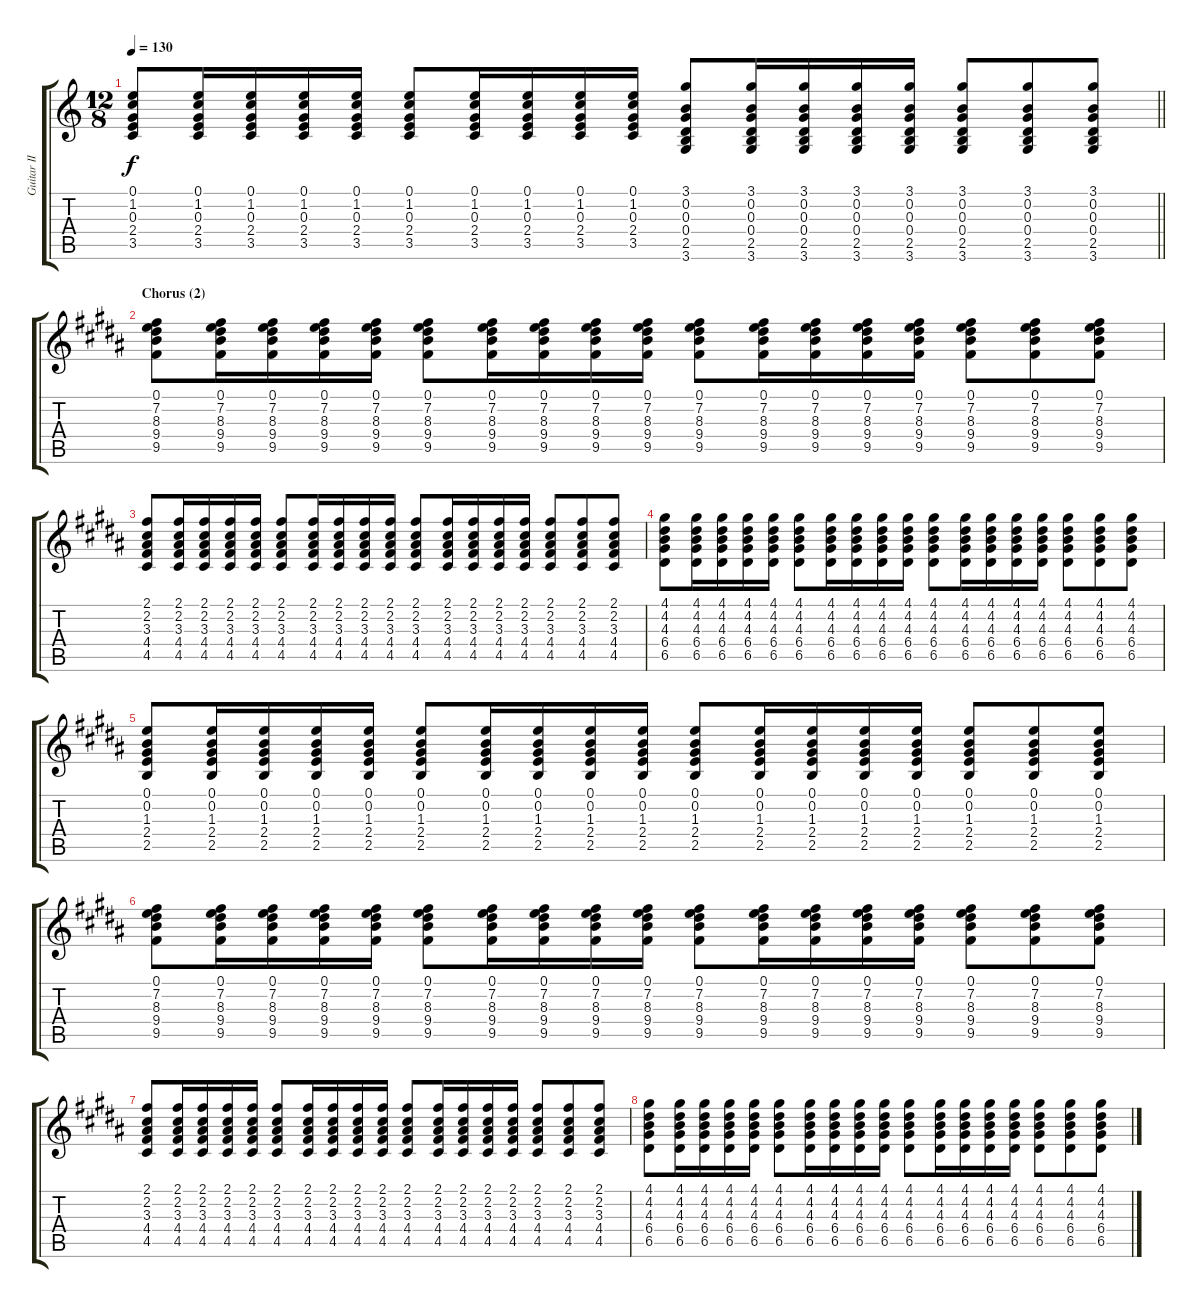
\track ("Guitar II (Jun)" "Guitar II ") {instrument acousticguitarsteel}
\staff {score tabs}
\tuning (E4 B3 G3 D3 A2 E2) {hide}
\ts (12 8)
\tempo 130
\clef g2
\barLineRight lightlight
\ks c
(0.1 1.2 0.3 2.4 3.5).8{dy f} (0.1 1.2 0.3 2.4 3.5).16 (0.1 1.2 0.3 2.4 3.5).16 (0.1 1.2 0.3 2.4 3.5).16 (0.1 1.2 0.3 2.4 3.5).16 (0.1 1.2 0.3 2.4 3.5).8 (0.1 1.2 0.3 2.4 3.5).16 (0.1 1.2 0.3 2.4 3.5).16 (0.1 1.2 0.3 2.4 3.5).16 (0.1 1.2 0.3 2.4 3.5).16 (3.1 0.2 0.3 0.4 2.5 3.6).8 (3.1 0.2 0.3 0.4 2.5 3.6).16 (3.1 0.2 0.3 0.4 2.5 3.6).16 (3.1 0.2 0.3 0.4 2.5 3.6).16 (3.1 0.2 0.3 0.4 2.5 3.6).16 (3.1 0.2 0.3 0.4 2.5 3.6).8 (3.1 0.2 0.3 0.4 2.5 3.6).8 (3.1 0.2 0.3 0.4 2.5 3.6).8 |
\section ("" "Chorus (2)")
\ks b
(0.1 7.2 8.3 9.4 9.5).8 (0.1 7.2 8.3 9.4 9.5).16 (0.1 7.2 8.3 9.4 9.5).16 (0.1 7.2 8.3 9.4 9.5).16 (0.1 7.2 8.3 9.4 9.5).16 (0.1 7.2 8.3 9.4 9.5).8 (0.1 7.2 8.3 9.4 9.5).16 (0.1 7.2 8.3 9.4 9.5).16 (0.1 7.2 8.3 9.4 9.5).16 (0.1 7.2 8.3 9.4 9.5).16 (0.1 7.2 8.3 9.4 9.5).8 (0.1 7.2 8.3 9.4 9.5).16 (0.1 7.2 8.3 9.4 9.5).16 (0.1 7.2 8.3 9.4 9.5).16 (0.1 7.2 8.3 9.4 9.5).16 (0.1 7.2 8.3 9.4 9.5).8 (0.1 7.2 8.3 9.4 9.5).8 (0.1 7.2 8.3 9.4 9.5).8 |
(2.1 2.2 3.3 4.4 4.5).8 (2.1 2.2 3.3 4.4 4.5).16 (2.1 2.2 3.3 4.4 4.5).16 (2.1 2.2 3.3 4.4 4.5).16 (2.1 2.2 3.3 4.4 4.5).16 (2.1 2.2 3.3 4.4 4.5).8 (2.1 2.2 3.3 4.4 4.5).16 (2.1 2.2 3.3 4.4 4.5).16 (2.1 2.2 3.3 4.4 4.5).16 (2.1 2.2 3.3 4.4 4.5).16 (2.1 2.2 3.3 4.4 4.5).8 (2.1 2.2 3.3 4.4 4.5).16 (2.1 2.2 3.3 4.4 4.5).16 (2.1 2.2 3.3 4.4 4.5).16 (2.1 2.2 3.3 4.4 4.5).16 (2.1 2.2 3.3 4.4 4.5).8 (2.1 2.2 3.3 4.4 4.5).8 (2.1 2.2 3.3 4.4 4.5).8 |
(4.1 4.2 4.3 6.4 6.5).8 (4.1 4.2 4.3 6.4 6.5).16 (4.1 4.2 4.3 6.4 6.5).16 (4.1 4.2 4.3 6.4 6.5).16 (4.1 4.2 4.3 6.4 6.5).16 (4.1 4.2 4.3 6.4 6.5).8 (4.1 4.2 4.3 6.4 6.5).16 (4.1 4.2 4.3 6.4 6.5).16 (4.1 4.2 4.3 6.4 6.5).16 (4.1 4.2 4.3 6.4 6.5).16 (4.1 4.2 4.3 6.4 6.5).8 (4.1 4.2 4.3 6.4 6.5).16 (4.1 4.2 4.3 6.4 6.5).16 (4.1 4.2 4.3 6.4 6.5).16 (4.1 4.2 4.3 6.4 6.5).16 (4.1 4.2 4.3 6.4 6.5).8 (4.1 4.2 4.3 6.4 6.5).8 (4.1 4.2 4.3 6.4 6.5).8 |
(0.1 0.2 1.3 2.4 2.5).8 (0.1 0.2 1.3 2.4 2.5).16 (0.1 0.2 1.3 2.4 2.5).16 (0.1 0.2 1.3 2.4 2.5).16 (0.1 0.2 1.3 2.4 2.5).16 (0.1 0.2 1.3 2.4 2.5).8 (0.1 0.2 1.3 2.4 2.5).16 (0.1 0.2 1.3 2.4 2.5).16 (0.1 0.2 1.3 2.4 2.5).16 (0.1 0.2 1.3 2.4 2.5).16 (0.1 0.2 1.3 2.4 2.5).8 (0.1 0.2 1.3 2.4 2.5).16 (0.1 0.2 1.3 2.4 2.5).16 (0.1 0.2 1.3 2.4 2.5).16 (0.1 0.2 1.3 2.4 2.5).16 (0.1 0.2 1.3 2.4 2.5).8 (0.1 0.2 1.3 2.4 2.5).8 (0.1 0.2 1.3 2.4 2.5).8 |
(0.1 7.2 8.3 9.4 9.5).8 (0.1 7.2 8.3 9.4 9.5).16 (0.1 7.2 8.3 9.4 9.5).16 (0.1 7.2 8.3 9.4 9.5).16 (0.1 7.2 8.3 9.4 9.5).16 (0.1 7.2 8.3 9.4 9.5).8 (0.1 7.2 8.3 9.4 9.5).16 (0.1 7.2 8.3 9.4 9.5).16 (0.1 7.2 8.3 9.4 9.5).16 (0.1 7.2 8.3 9.4 9.5).16 (0.1 7.2 8.3 9.4 9.5).8 (0.1 7.2 8.3 9.4 9.5).16 (0.1 7.2 8.3 9.4 9.5).16 (0.1 7.2 8.3 9.4 9.5).16 (0.1 7.2 8.3 9.4 9.5).16 (0.1 7.2 8.3 9.4 9.5).8 (0.1 7.2 8.3 9.4 9.5).8 (0.1 7.2 8.3 9.4 9.5).8 |
(2.1 2.2 3.3 4.4 4.5).8 (2.1 2.2 3.3 4.4 4.5).16 (2.1 2.2 3.3 4.4 4.5).16 (2.1 2.2 3.3 4.4 4.5).16 (2.1 2.2 3.3 4.4 4.5).16 (2.1 2.2 3.3 4.4 4.5).8 (2.1 2.2 3.3 4.4 4.5).16 (2.1 2.2 3.3 4.4 4.5).16 (2.1 2.2 3.3 4.4 4.5).16 (2.1 2.2 3.3 4.4 4.5).16 (2.1 2.2 3.3 4.4 4.5).8 (2.1 2.2 3.3 4.4 4.5).16 (2.1 2.2 3.3 4.4 4.5).16 (2.1 2.2 3.3 4.4 4.5).16 (2.1 2.2 3.3 4.4 4.5).16 (2.1 2.2 3.3 4.4 4.5).8 (2.1 2.2 3.3 4.4 4.5).8 (2.1 2.2 3.3 4.4 4.5).8 |
(4.1 4.2 4.3 6.4 6.5).8 (4.1 4.2 4.3 6.4 6.5).16 (4.1 4.2 4.3 6.4 6.5).16 (4.1 4.2 4.3 6.4 6.5).16 (4.1 4.2 4.3 6.4 6.5).16 (4.1 4.2 4.3 6.4 6.5).8 (4.1 4.2 4.3 6.4 6.5).16 (4.1 4.2 4.3 6.4 6.5).16 (4.1 4.2 4.3 6.4 6.5).16 (4.1 4.2 4.3 6.4 6.5).16 (4.1 4.2 4.3 6.4 6.5).8 (4.1 4.2 4.3 6.4 6.5).16 (4.1 4.2 4.3 6.4 6.5).16 (4.1 4.2 4.3 6.4 6.5).16 (4.1 4.2 4.3 6.4 6.5).16 (4.1 4.2 4.3 6.4 6.5).8 (4.1 4.2 4.3 6.4 6.5).8 (4.1 4.2 4.3 6.4 6.5).8
